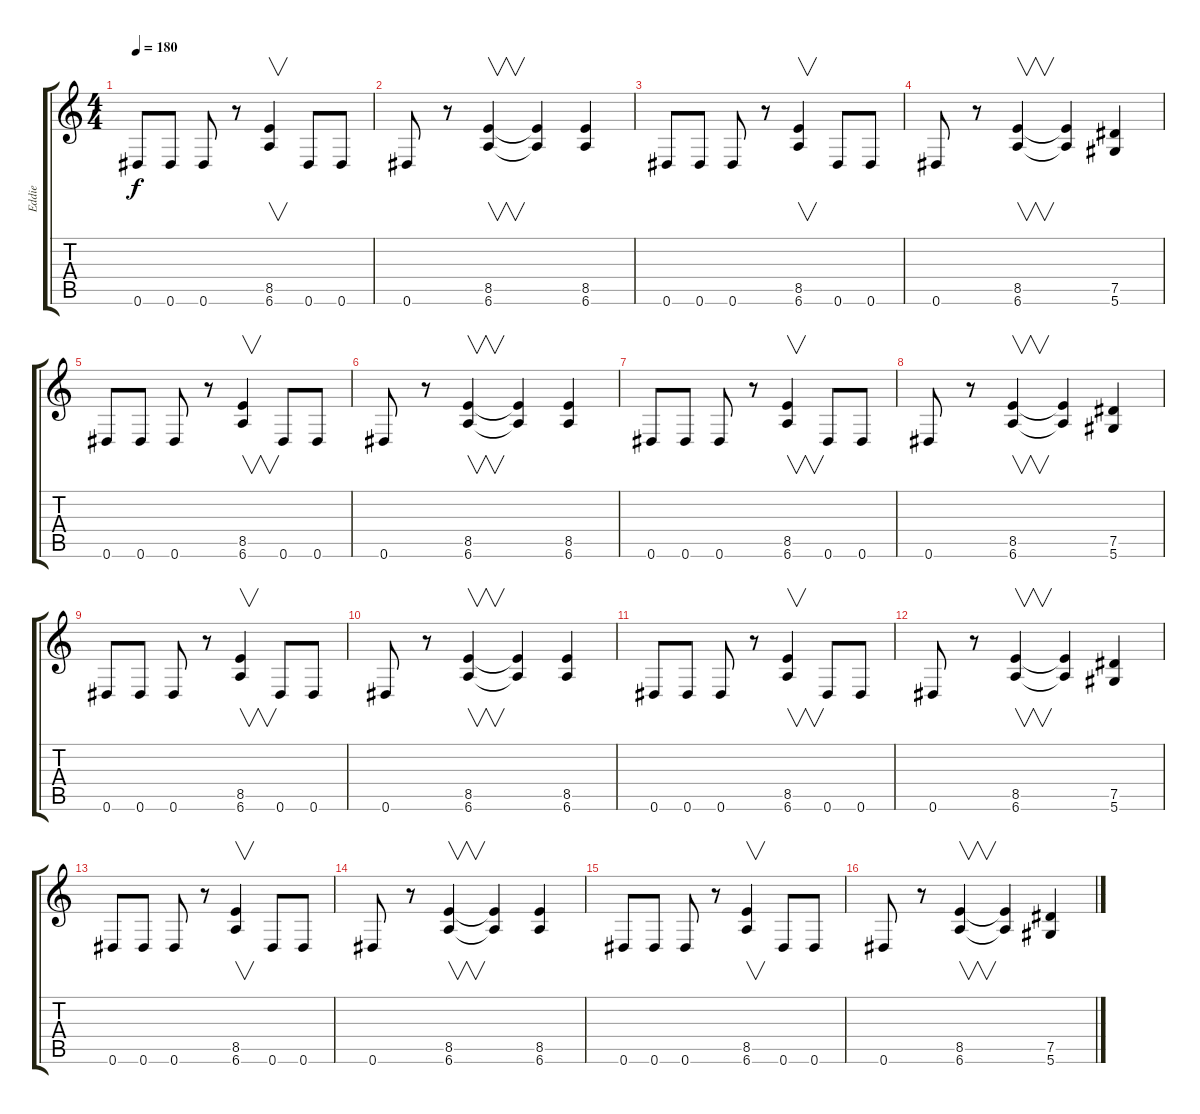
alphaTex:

\track ("Eddie" "Eddie") {instrument distortionguitar}
\staff {score tabs}
\tuning (Eb4 Bb3 Gb3 Db3 Ab2 Eb2) {hide}
\ts (4 4)
\tempo 180
\clef g2
\ks c
0.6.8{dy f} 0.6.8 0.6.8 r.8 (8.5 6.6).4{v} 0.6.8 0.6.8 |
0.6.8 r.8 (8.5 6.6).4{v} (8.5{t} 6.6{t}).4 (8.5 6.6).4 |
0.6.8 0.6.8 0.6.8 r.8 (8.5 6.6).4{v} 0.6.8 0.6.8 |
0.6.8 r.8 (8.5 6.6).4{v} (8.5{t} 6.6{t}).4 (7.5 5.6).4 |
0.6.8 0.6.8 0.6.8 r.8 (8.5 6.6).4{v} 0.6.8 0.6.8 |
0.6.8 r.8 (8.5 6.6).4{v} (8.5{t} 6.6{t}).4 (8.5 6.6).4 |
0.6.8 0.6.8 0.6.8 r.8 (8.5 6.6).4{v} 0.6.8 0.6.8 |
0.6.8 r.8 (8.5 6.6).4{v} (8.5{t} 6.6{t}).4 (7.5 5.6).4 |
0.6.8 0.6.8 0.6.8 r.8 (8.5 6.6).4{v} 0.6.8 0.6.8 |
0.6.8 r.8 (8.5 6.6).4{v} (8.5{t} 6.6{t}).4 (8.5 6.6).4 |
0.6.8 0.6.8 0.6.8 r.8 (8.5 6.6).4{v} 0.6.8 0.6.8 |
0.6.8 r.8 (8.5 6.6).4{v} (8.5{t} 6.6{t}).4 (7.5 5.6).4 |
0.6.8 0.6.8 0.6.8 r.8 (8.5 6.6).4{v} 0.6.8 0.6.8 |
0.6.8 r.8 (8.5 6.6).4{v} (8.5{t} 6.6{t}).4 (8.5 6.6).4 |
0.6.8 0.6.8 0.6.8 r.8 (8.5 6.6).4{v} 0.6.8 0.6.8 |
0.6.8 r.8 (8.5 6.6).4{v} (8.5{t} 6.6{t}).4 (7.5 5.6).4
